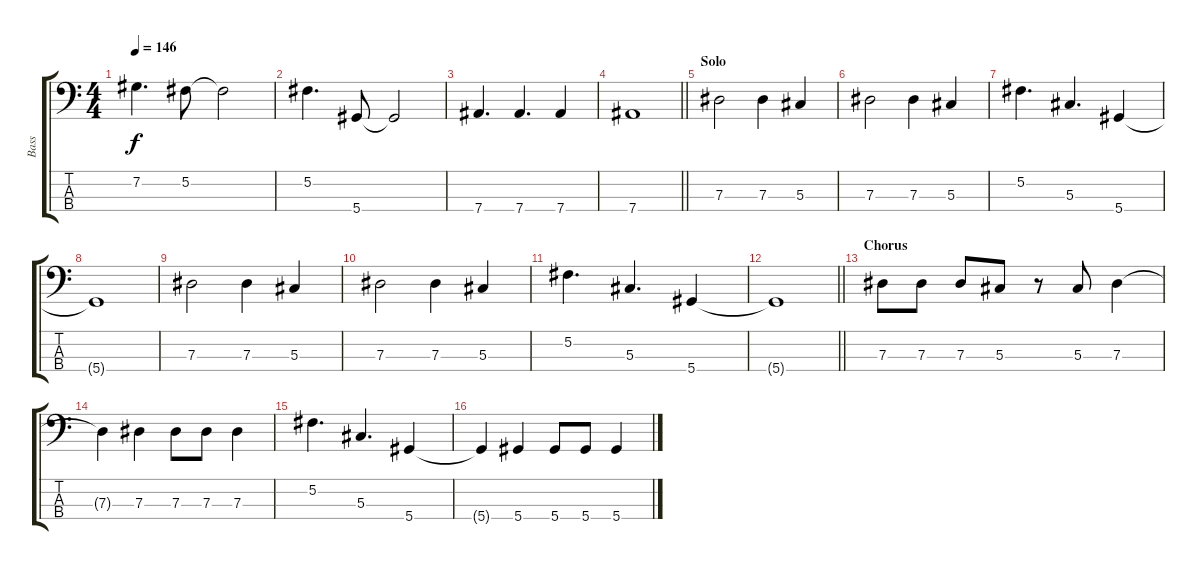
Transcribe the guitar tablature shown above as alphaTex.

\track ("Bass" "Bass") {instrument electricbassfinger}
\staff {score tabs}
\tuning (Gb2 Db2 Ab1 Eb1) {hide}
\ts (4 4)
\tempo 146
\clef f4
\ks c
7.2.4{d dy f} 5.2.8 5.2{t}.2 |
5.2.4{d} 5.4.8 5.4{t}.2 |
7.4.4{d} 7.4.4{d} 7.4.4 |
\barLineRight lightlight
7.4.1 |
\section ("" "Solo")
7.3.2 7.3.4 5.3.4 |
7.3.2 7.3.4 5.3.4 |
5.2.4{d} 5.3.4{d} 5.4.4 |
5.4{t}.1 |
7.3.2 7.3.4 5.3.4 |
7.3.2 7.3.4 5.3.4 |
5.2.4{d} 5.3.4{d} 5.4.4 |
\barLineRight lightlight
5.4{t}.1 |
\section ("" "Chorus")
7.3.8 7.3.8 7.3.8 5.3.8 r.8 5.3.8 7.3.4 |
7.3{t}.4 7.3.4 7.3.8 7.3.8 7.3.4 |
5.2.4{d} 5.3.4{d} 5.4.4 |
5.4{t}.4 5.4.4 5.4.8 5.4.8 5.4.4
